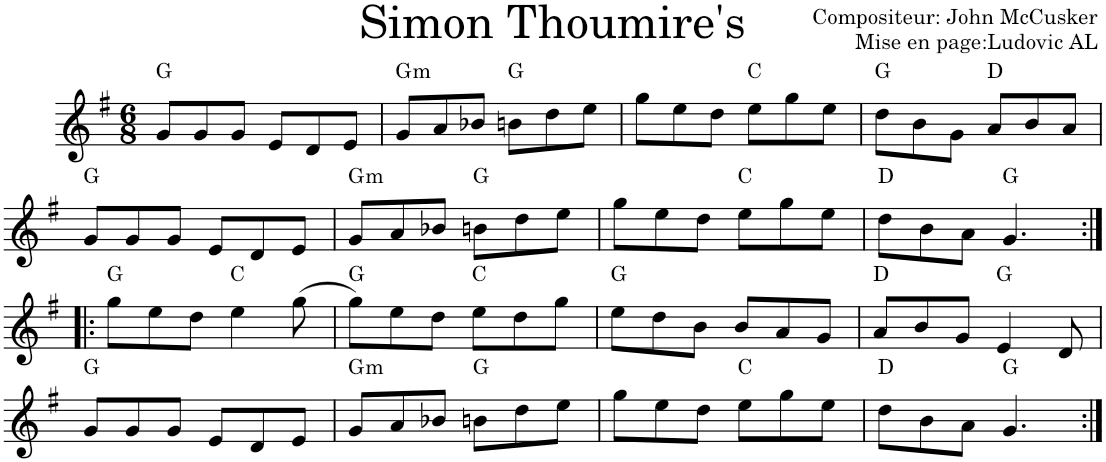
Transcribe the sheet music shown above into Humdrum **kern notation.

**kern	**harte
*part1	*part1
*staff1	*
*I"Voice	*
*I'V	*
*clefG2	*
*k[f#]	*
*M6/8	*
=1	=1
8g/L	G:maj
8g/	.
8g/J	.
8e/L	.
8d/	.
8e/J	.
=2	=2
!	!LO:H:kt=m
8g/L	G:min
8a/	.
8b-X/J	.
8bn\L	G:maj
8dd\	.
8ee\J	.
=3	=3
8gg\L	.
8ee\	.
8dd\J	.
8ee\L	C:maj
8gg\	.
8ee\J	.
=4	=4
8dd\L	G:maj
8b\	.
8g\J	.
8a/L	D:maj
8b/	.
8a/J	.
!!LO:LB:g=z
=5	=5
8g/L	G:maj
8g/	.
8g/J	.
8e/L	.
8d/	.
8e/J	.
=6	=6
!	!LO:H:kt=m
8g/L	G:min
8a/	.
8b-X/J	.
8bn\L	G:maj
8dd\	.
8ee\J	.
=7	=7
8gg\L	.
8ee\	.
8dd\J	.
8ee\L	C:maj
8gg\	.
8ee\J	.
=8	=8
8dd\L	D:maj
8b\	.
8a\J	.
4.g/	G:maj
!!LO:LB:g=z
=9:|!|:	=9:|!|:
8gg\L	G:maj
8ee\	.
8dd\J	.
4ee\	C:maj
(8gg\	.
=10	=10
8gg\L)	G:maj
8ee\	.
8dd\J	.
8ee\L	C:maj
8dd\	.
8gg\J	.
=11	=11
8ee\L	G:maj
8dd\	.
8b\J	.
8b/L	.
8a/	.
8g/J	.
=12	=12
8a/L	D:maj
8b/	.
8g/J	.
4e/	G:maj
8d/	.
!!LO:LB:g=z
=13	=13
8g/L	G:maj
8g/	.
8g/J	.
8e/L	.
8d/	.
8e/J	.
=14	=14
!	!LO:H:kt=m
8g/L	G:min
8a/	.
8b-X/J	.
8bn\L	G:maj
8dd\	.
8ee\J	.
=15	=15
8gg\L	.
8ee\	.
8dd\J	.
8ee\L	C:maj
8gg\	.
8ee\J	.
=16	=16
8dd\L	D:maj
8b\	.
8a\J	.
4.g/	G:maj
=:|!	=:|!
*-	*-
